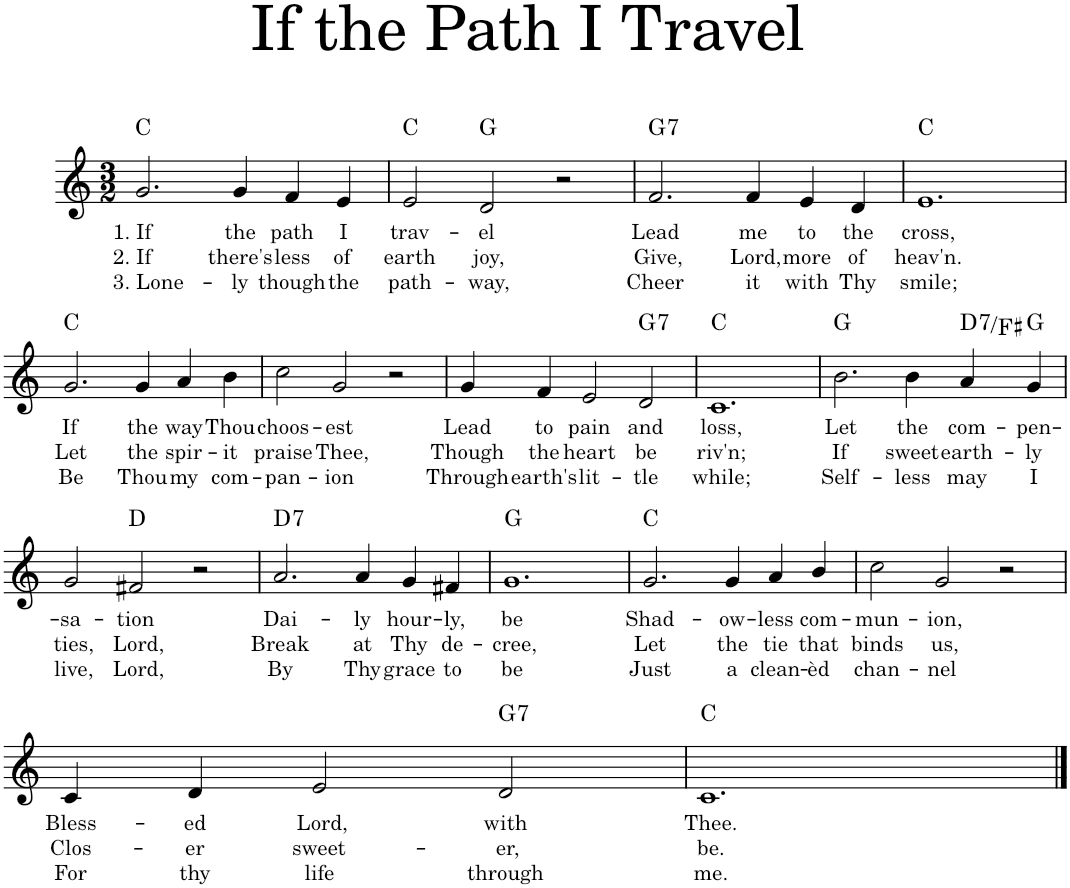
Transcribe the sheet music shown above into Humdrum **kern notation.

**kern	**text	**text	**text	**harte
*part1	*part1	*part1	*part1	*part1
*staff1	*staff1	*staff1	*staff1	*
*I"Piano	*	*	*	*
*I'Pno.	*	*	*	*
*clefG2	*	*	*	*
*k[]	*	*	*	*
*M3/2	*	*	*	*
=1	=1	=1	=1	=1
!LO:TX:a:t=If the Path I Travel	!	!	!	!
!	!LO:LY:b	!LO:LY:b	!LO:LY:b	!
2.g/	1. If	2. If	3. Lone-	C:maj
!	!LO:LY:b	!LO:LY:b	!LO:LY:b	!
4g/	the	there's	-ly	.
!	!LO:LY:b	!LO:LY:b	!LO:LY:b	!
4f/	path	less	though	.
!	!LO:LY:b	!LO:LY:b	!LO:LY:b	!
4e/	I	of	the	.
=2	=2	=2	=2	=2
!	!LO:LY:b	!LO:LY:b	!LO:LY:b	!
2e/	trav-	earth	path-	C:maj
!	!LO:LY:b	!LO:LY:b	!LO:LY:b	!
2d/	-el	joy,	-way,	G:maj
2r	.	.	.	.
=3	=3	=3	=3	=3
!	!LO:LY:b	!LO:LY:b	!LO:LY:b	!LO:H:kt=7
2.f/	Lead	Give,	Cheer	G:7
!	!LO:LY:b	!LO:LY:b	!LO:LY:b	!
4f/	me	Lord,	it	.
!	!LO:LY:b	!LO:LY:b	!LO:LY:b	!
4e/	to	more	with	.
!	!LO:LY:b	!LO:LY:b	!LO:LY:b	!
4d/	the	of	Thy	.
=4	=4	=4	=4	=4
!	!LO:LY:b	!LO:LY:b	!LO:LY:b	!
1.e	cross,	heav'n.	smile;	C:maj
!!LO:LB:g=z
=5	=5	=5	=5	=5
!	!LO:LY:b	!LO:LY:b	!LO:LY:b	!
2.g/	If	Let	Be	C:maj
!	!LO:LY:b	!LO:LY:b	!LO:LY:b	!
4g/	the	the	Thou	.
!	!LO:LY:b	!LO:LY:b	!LO:LY:b	!
4a/	way	spir-	my	.
!	!LO:LY:b	!LO:LY:b	!LO:LY:b	!
4b\	Thou	-it	com-	.
=6	=6	=6	=6	=6
!	!LO:LY:b	!LO:LY:b	!LO:LY:b	!
2cc\	choos-	praise	-pan-	.
!	!LO:LY:b	!LO:LY:b	!LO:LY:b	!
2g/	-est	Thee,	-ion	.
2r	.	.	.	.
=7	=7	=7	=7	=7
!	!LO:LY:b	!LO:LY:b	!LO:LY:b	!
4g/	Lead	Though	Through	.
!	!LO:LY:b	!LO:LY:b	!LO:LY:b	!
4f/	to	the	earth's	.
!	!LO:LY:b	!LO:LY:b	!LO:LY:b	!
2e/	pain	heart	lit-	.
!	!LO:LY:b	!LO:LY:b	!LO:LY:b	!LO:H:kt=7
2d/	and	be	-tle	G:7
=8	=8	=8	=8	=8
!	!LO:LY:b	!LO:LY:b	!LO:LY:b	!
1.c	loss,	riv'n;	while;	C:maj
=9	=9	=9	=9	=9
!	!LO:LY:b	!LO:LY:b	!LO:LY:b	!
2.b\	Let	If	Self-	G:maj
!	!LO:LY:b	!LO:LY:b	!LO:LY:b	!
4b\	the	sweet	-less	.
!	!LO:LY:b	!LO:LY:b	!LO:LY:b	!LO:H:kt=7
4a/	com-	earth-	may	D:7/3
!	!LO:LY:b	!LO:LY:b	!LO:LY:b	!
4g/	-pen-	-ly	I	G:maj
!!LO:LB:g=z
=10	=10	=10	=10	=10
!	!LO:LY:b	!LO:LY:b	!LO:LY:b	!
2g/	-sa-	ties,	live,	.
!	!LO:LY:b	!LO:LY:b	!LO:LY:b	!
2f#X/	-tion	Lord,	Lord,	D:maj
2r	.	.	.	.
=11	=11	=11	=11	=11
!	!LO:LY:b	!LO:LY:b	!LO:LY:b	!LO:H:kt=7
2.a/	Dai-	Break	By	D:7
!	!LO:LY:b	!LO:LY:b	!LO:LY:b	!
4a/	-ly	at	Thy	.
!	!LO:LY:b	!LO:LY:b	!LO:LY:b	!
4g/	hour-	Thy	grace	.
!	!LO:LY:b	!LO:LY:b	!LO:LY:b	!
4f#X/	-ly,	de-	to	.
=12	=12	=12	=12	=12
!	!LO:LY:b	!LO:LY:b	!LO:LY:b	!
1.g	be	-cree,	be	G:maj
=13	=13	=13	=13	=13
!	!LO:LY:b	!LO:LY:b	!LO:LY:b	!
2.g/	Shad-	Let	Just	C:maj
!	!LO:LY:b	!LO:LY:b	!LO:LY:b	!
4g/	-ow-	the	a	.
!	!LO:LY:b	!LO:LY:b	!LO:LY:b	!
4a/	-less	tie	clean-	.
!	!LO:LY:b	!LO:LY:b	!LO:LY:b	!
4b/	com-	that	-èd	.
=14	=14	=14	=14	=14
!	!LO:LY:b	!LO:LY:b	!LO:LY:b	!
2cc\	-mun-	binds	chan-	.
!	!LO:LY:b	!LO:LY:b	!LO:LY:b	!
2g/	-ion,	us,	-nel	.
2r	.	.	.	.
!!LO:LB:g=z
=15	=15	=15	=15	=15
!	!LO:LY:b	!LO:LY:b	!LO:LY:b	!
4c/	Bless-	Clos-	For	.
!	!LO:LY:b	!LO:LY:b	!LO:LY:b	!
4d/	-ed	-er	thy	.
!	!LO:LY:b	!LO:LY:b	!LO:LY:b	!
2e/	Lord,	sweet-	life	.
!	!LO:LY:b	!LO:LY:b	!LO:LY:b	!LO:H:kt=7
2d/	with	-er,	through	G:7
=16	=16	=16	=16	=16
!	!LO:LY:b	!LO:LY:b	!LO:LY:b	!
1.c	Thee.	be.	me.	C:maj
==	==	==	==	==
*-	*-	*-	*-	*-
